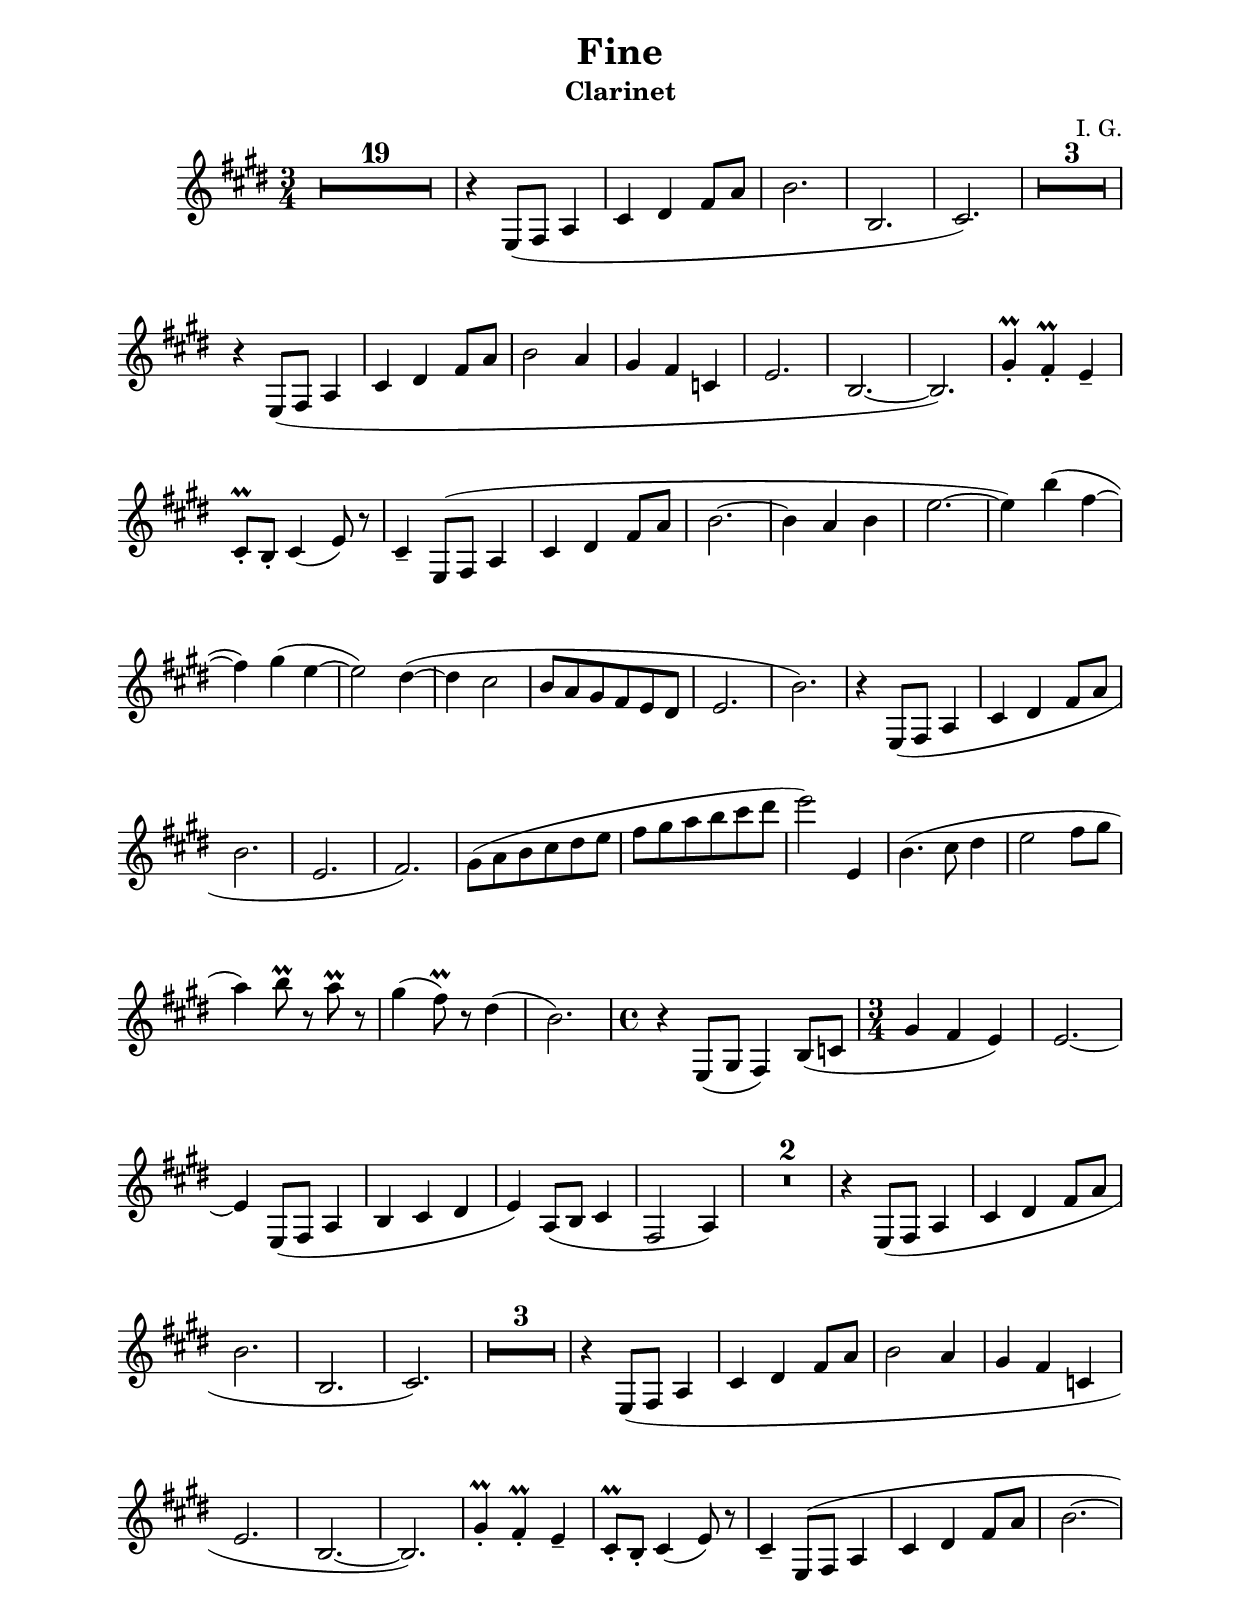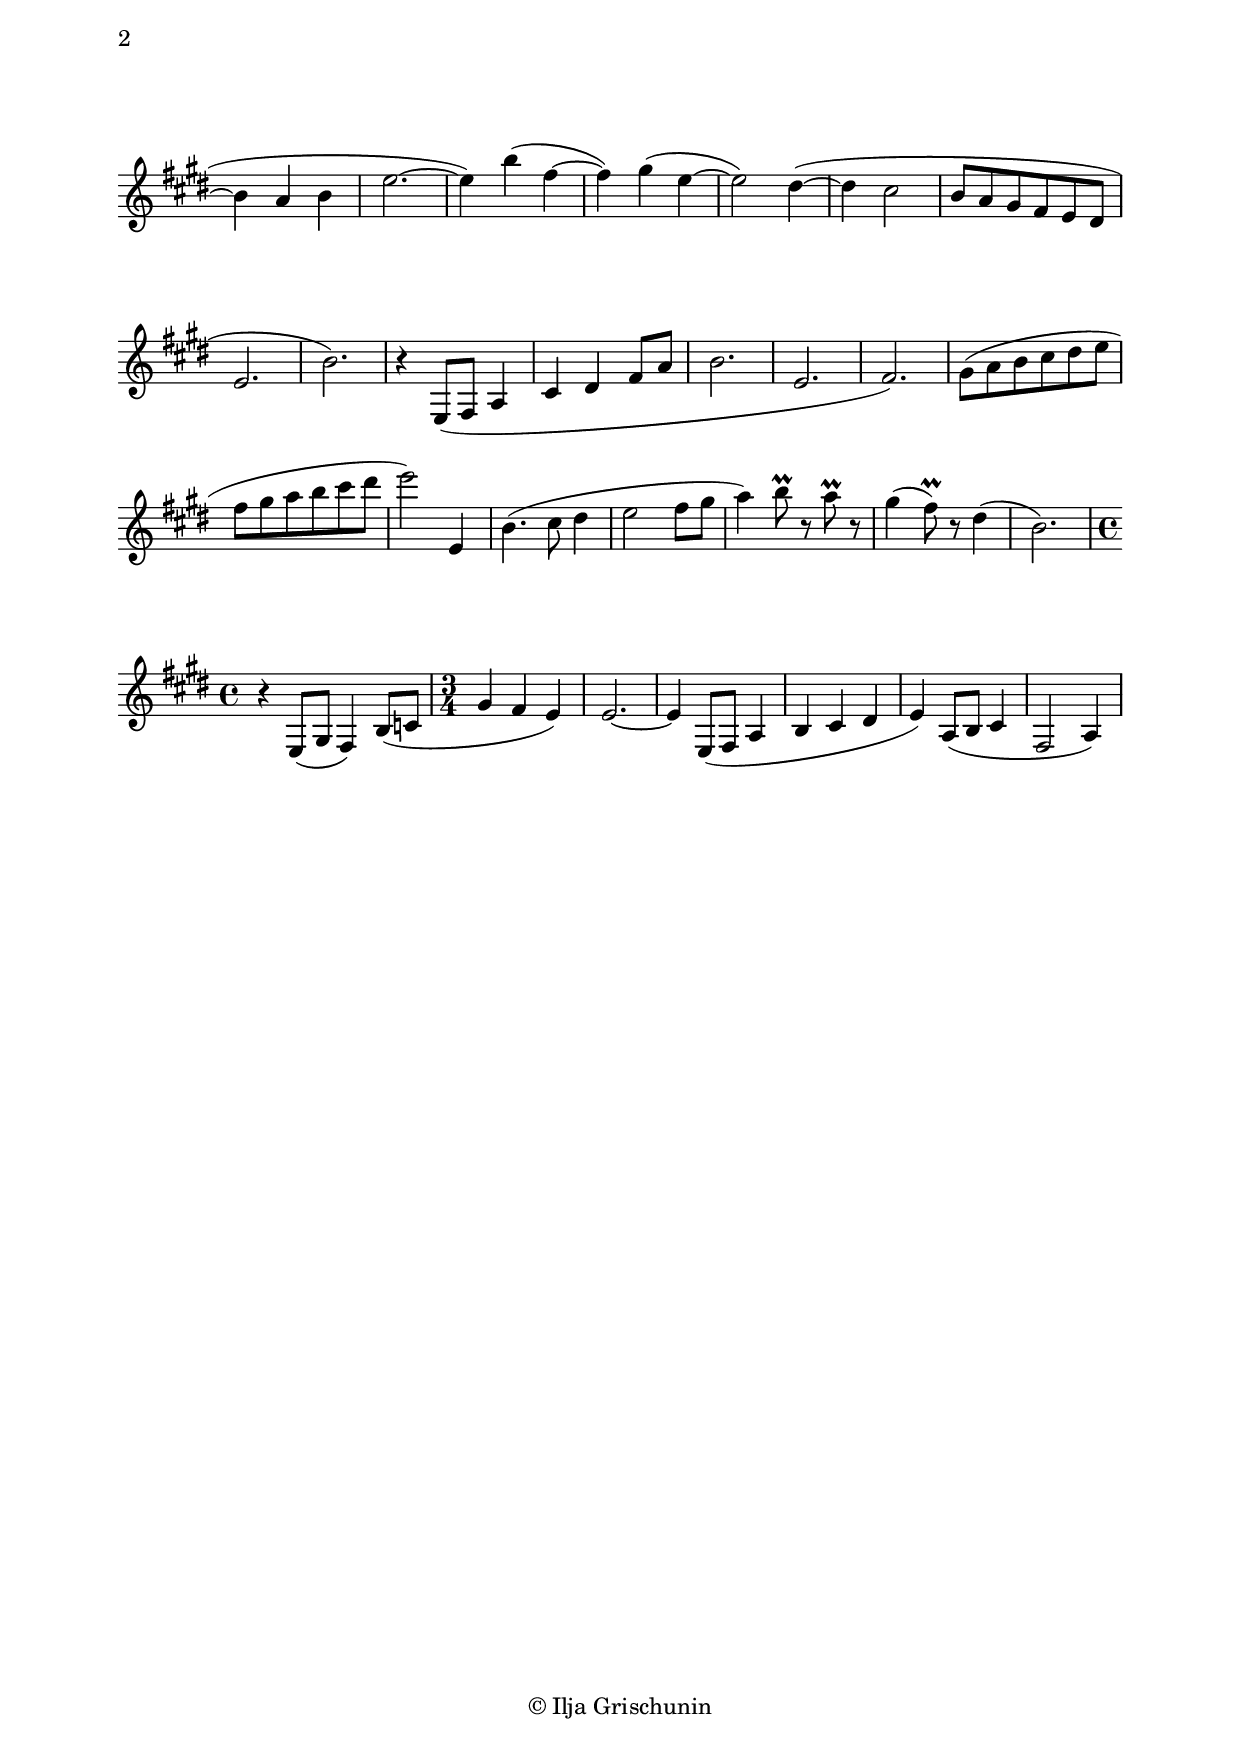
\version "2.19.15"

\language "deutsch"

\header {
  title = "Fine"
  subtitle = "Clarinet"
  %meter = "Lustig"
  composer = "I. G."
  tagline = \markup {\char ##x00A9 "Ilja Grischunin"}
}

\paper {
  #(set-paper-size "a4")
  top-system-spacing.basic-distance = #20
  top-markup-spacing.basic-distance = #5
  markup-system-spacing.basic-distance = #18
  system-system-spacing.basic-distance = #18
  last-bottom-spacing.basic-distance = #20
  left-margin = 20
  right-margin = 20
  %two-sided = ##t
  %inner-margin = 25
  %outer-margin = 15
}

\layout {
  indent = 10
  \context {
    \Score
    \remove "Bar_number_engraver"
  }
  \context {
    %\Staff \RemoveEmptyStaves
    %\override VerticalAxisGroup.remove-first = ##t
  }
}

\version "2.19.15"

\language "deutsch"

clarinetMusic = \relative {
  \override Score.BarNumber.break-visibility = ##(#t #t #t)
  \key d \major
  \time 3/4
  \override MultiMeasureRest.expand-limit = #2
  \set Score.skipBars = ##t
  R2.*19 %%%%%%%%%%%%%%%%%%%%%%%%%%
  r4 d8_( e g4 h cis e8 g a2. a, h)
  R2.*3
  r4 d,8_( e g4 h cis e8 g a2 g4 fis e b d2. a~ a)
  fis'4-.\prall e-.\prall d-- h8-.\prall a-. h4( d8) r
  h4-- d,8( e g4 h cis e8 g a2.~ a4 g a d2.~ d4) a'( e~
  e) fis( d~ d2) cis4~( cis h2 a8 g fis e d cis d2. a')
  r4 d,,8_( e g4 h cis e8 g a2. d, e)
  fis8( g a h cis d e fis g a h cis d2) d,,4
  a'4.( h8 cis4 d2 e8 fis g4) a8\prall r g\prall r
  fis4( e8)\prall r cis4( a2.)
  \time 4/4
  r4 d,,8( fis e4) a8( b
  \time 3/4
  fis'4 e d) d2.~ d4 d,8_( e g4 a h cis d) g,8( a h4 e,2 g4)
  R2.*2 %%%%%%%%%%%%%%%%%%%%%%%%%%
  r4 d8_( e g4 h cis e8 g a2. a, h)
  R2.*3
  r4 d,8_( e g4 h cis e8 g a2 g4 fis e b d2. a~ a)
  fis'4-.\prall e-.\prall d-- h8-.\prall a-. h4( d8) r
  h4-- d,8( e g4 h cis e8 g a2.~ a4 g a d2.~ d4) a'( e~
  e) fis( d~ d2) cis4~( cis h2 a8 g fis e d cis d2. a')
  r4 d,,8_( e g4 h cis e8 g a2. d, e)
  fis8( g a h cis d e fis g a h cis d2) d,,4
  a'4.( h8 cis4 d2 e8 fis g4) a8\prall r g\prall r
  fis4( e8)\prall r cis4( a2.)
  \time 4/4
  r4 d,,8( fis e4) a8( b
  \time 3/4
  fis'4 e d) d2.~ d4 d,8_( e g4 a h cis d) g,8( a h4 e,2 g4)
}

%\include "dynamic.ly"

\score {
  \new StaffGroup <<

    \new Staff {
      %\removeWithTag #'Partitur
      \transpose b c'
      \clarinetMusic
    }
    
    %\new Dynamics
    %\removeWithTag #'Bass
    %\dynamic
  >>
}